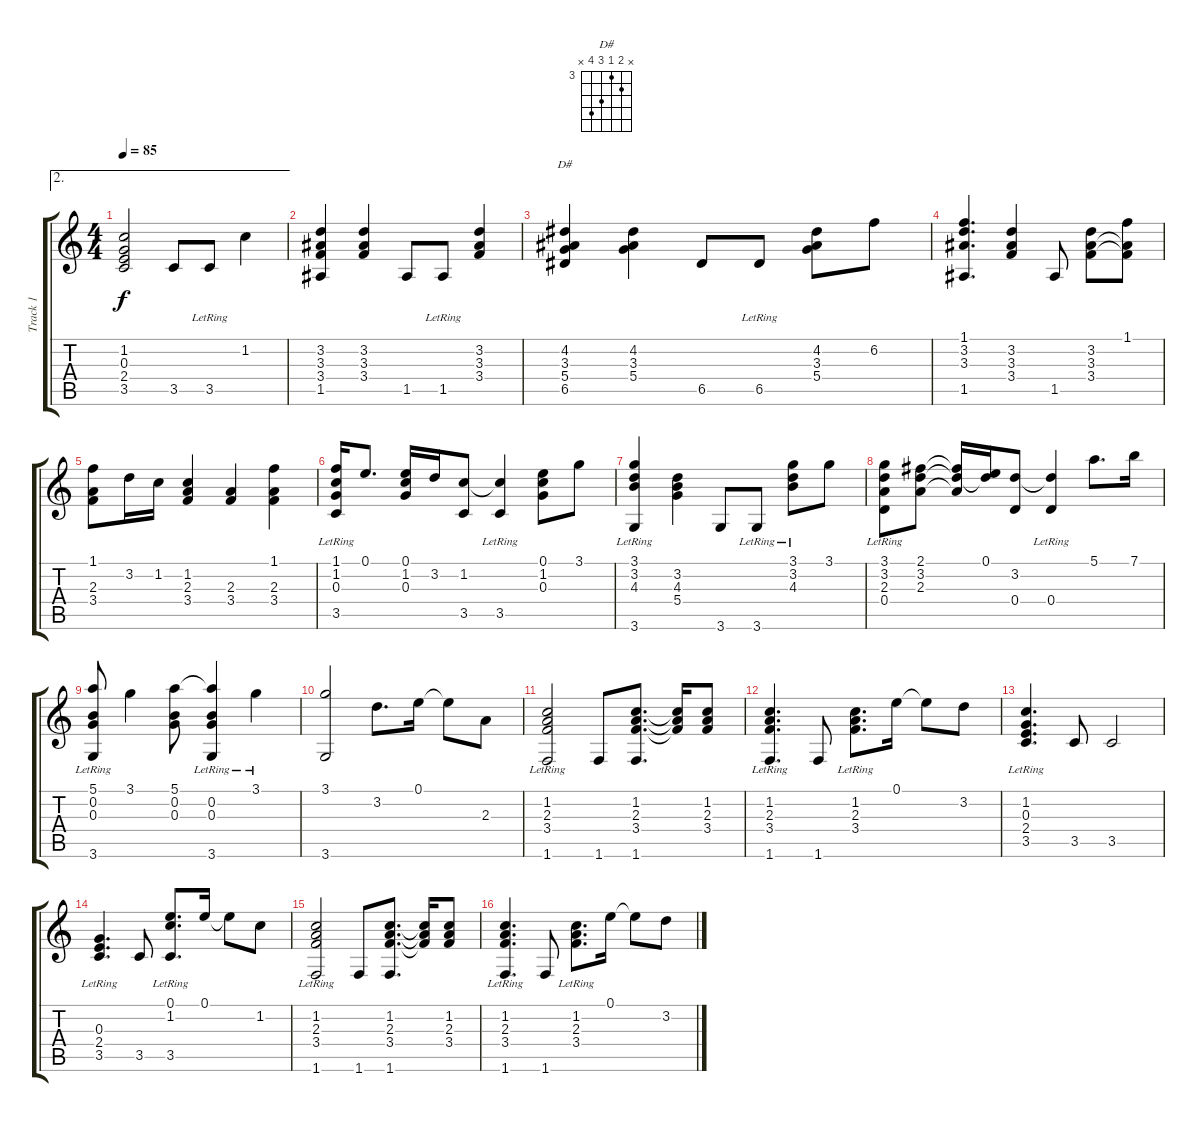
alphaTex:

\track ("Track 1" "Track 1") {instrument acousticguitarsteel}
\staff {score tabs}
\tuning (E4 B3 G3 D3 A2 E2) {hide}
\chord ("D#" x 4 3 5 6 x) {firstfret 3}
\ae 2
\ts (4 4)
\tempo 85
\clef g2
\ks c
(1.2 0.3 2.4 3.5).2{dy f} 3.5.8 3.5{lr}.8 1.2.4 |
(3.2 3.3 3.4 1.5).4 (3.2 3.3 3.4).4 1.5.8 1.5{lr}.8 (3.2 3.3 3.4).4 |
(4.2 3.3 5.4 6.5).4{ch "D#"} (4.2 3.3 5.4).4 6.5.8 6.5{lr}.8 (4.2 3.3 5.4).8 6.2.8 |
(1.1 3.2 3.3 1.5).4{d} (3.2 3.3 3.4).4 1.5.8 (3.2 3.3 3.4).8 (1.1 3.3{t} 3.4{t}).8 |
(1.1 2.3 3.4).8 3.2.16 1.2.16 (1.2 2.3 3.4).4 (2.3 3.4).4 (1.1 2.3 3.4).4 |
(1.1 1.2 0.3 3.5{lr}).16 0.1.8{d} (0.1 1.2 0.3).16 3.2.16 (1.2 3.5).8 (1.2{t} 3.5{lr}).4 (0.1 1.2 0.3).8 3.1.8 |
(3.1 3.2 4.3 3.6{lr}).4 (3.2 4.3 5.4).4 3.6.8 3.6{lr}.8 (3.1 3.2{lr} 4.3{lr}).8 3.1.8 |
(3.1 3.2 2.3 0.4{lr}).8 (2.1 3.2 2.3).8 (2.1{t} 3.2{t} 2.3{t}).16 (0.1 3.2{t}).16 (3.2 0.4).8 (3.2{t} 0.4{lr}).4 5.1.8{d} 7.1.16 |
(5.1 0.2{lr} 0.3{lr} 3.6{lr}).8 3.1.4 (5.1 0.2 0.3).8 (5.1{t} 0.2 0.3 3.6{lr}).4 3.1{lr}.4 |
(3.1 3.6).2 3.2.8{d} 0.1.16 0.1{t}.8 2.3.8 |
(1.2{lr} 2.3{lr} 3.4{lr} 1.6{lr}).2 1.6.8 (1.2 2.3 3.4 1.6).8{d} (1.2{t} 2.3{t} 3.4{t}).16 (1.2 2.3 3.4).8 |
(1.2{lr} 2.3{lr} 3.4{lr} 1.6{lr}).4{d} 1.6.8 (1.2 2.3 3.4{lr}).8{d} 0.1.16 0.1{t}.8 3.2.8 |
(1.2{lr} 0.3{lr} 2.4{lr} 3.5).4{d} 3.5.8 3.5.2 |
(0.3{lr} 2.4{lr} 3.5).4{d} 3.5.8 (0.1 1.2 3.5{lr}).8{d} 0.1.16 0.1{t}.8 1.2.8 |
(1.2{lr} 2.3{lr} 3.4{lr} 1.6{lr}).2 1.6.8 (1.2 2.3 3.4 1.6).8{d} (1.2{t} 2.3{t} 3.4{t}).16 (1.2 2.3 3.4).8 |
(1.2{lr} 2.3{lr} 3.4{lr} 1.6{lr}).4{d} 1.6.8 (1.2 2.3 3.4{lr}).8{d} 0.1.16 0.1{t}.8 3.2.8
